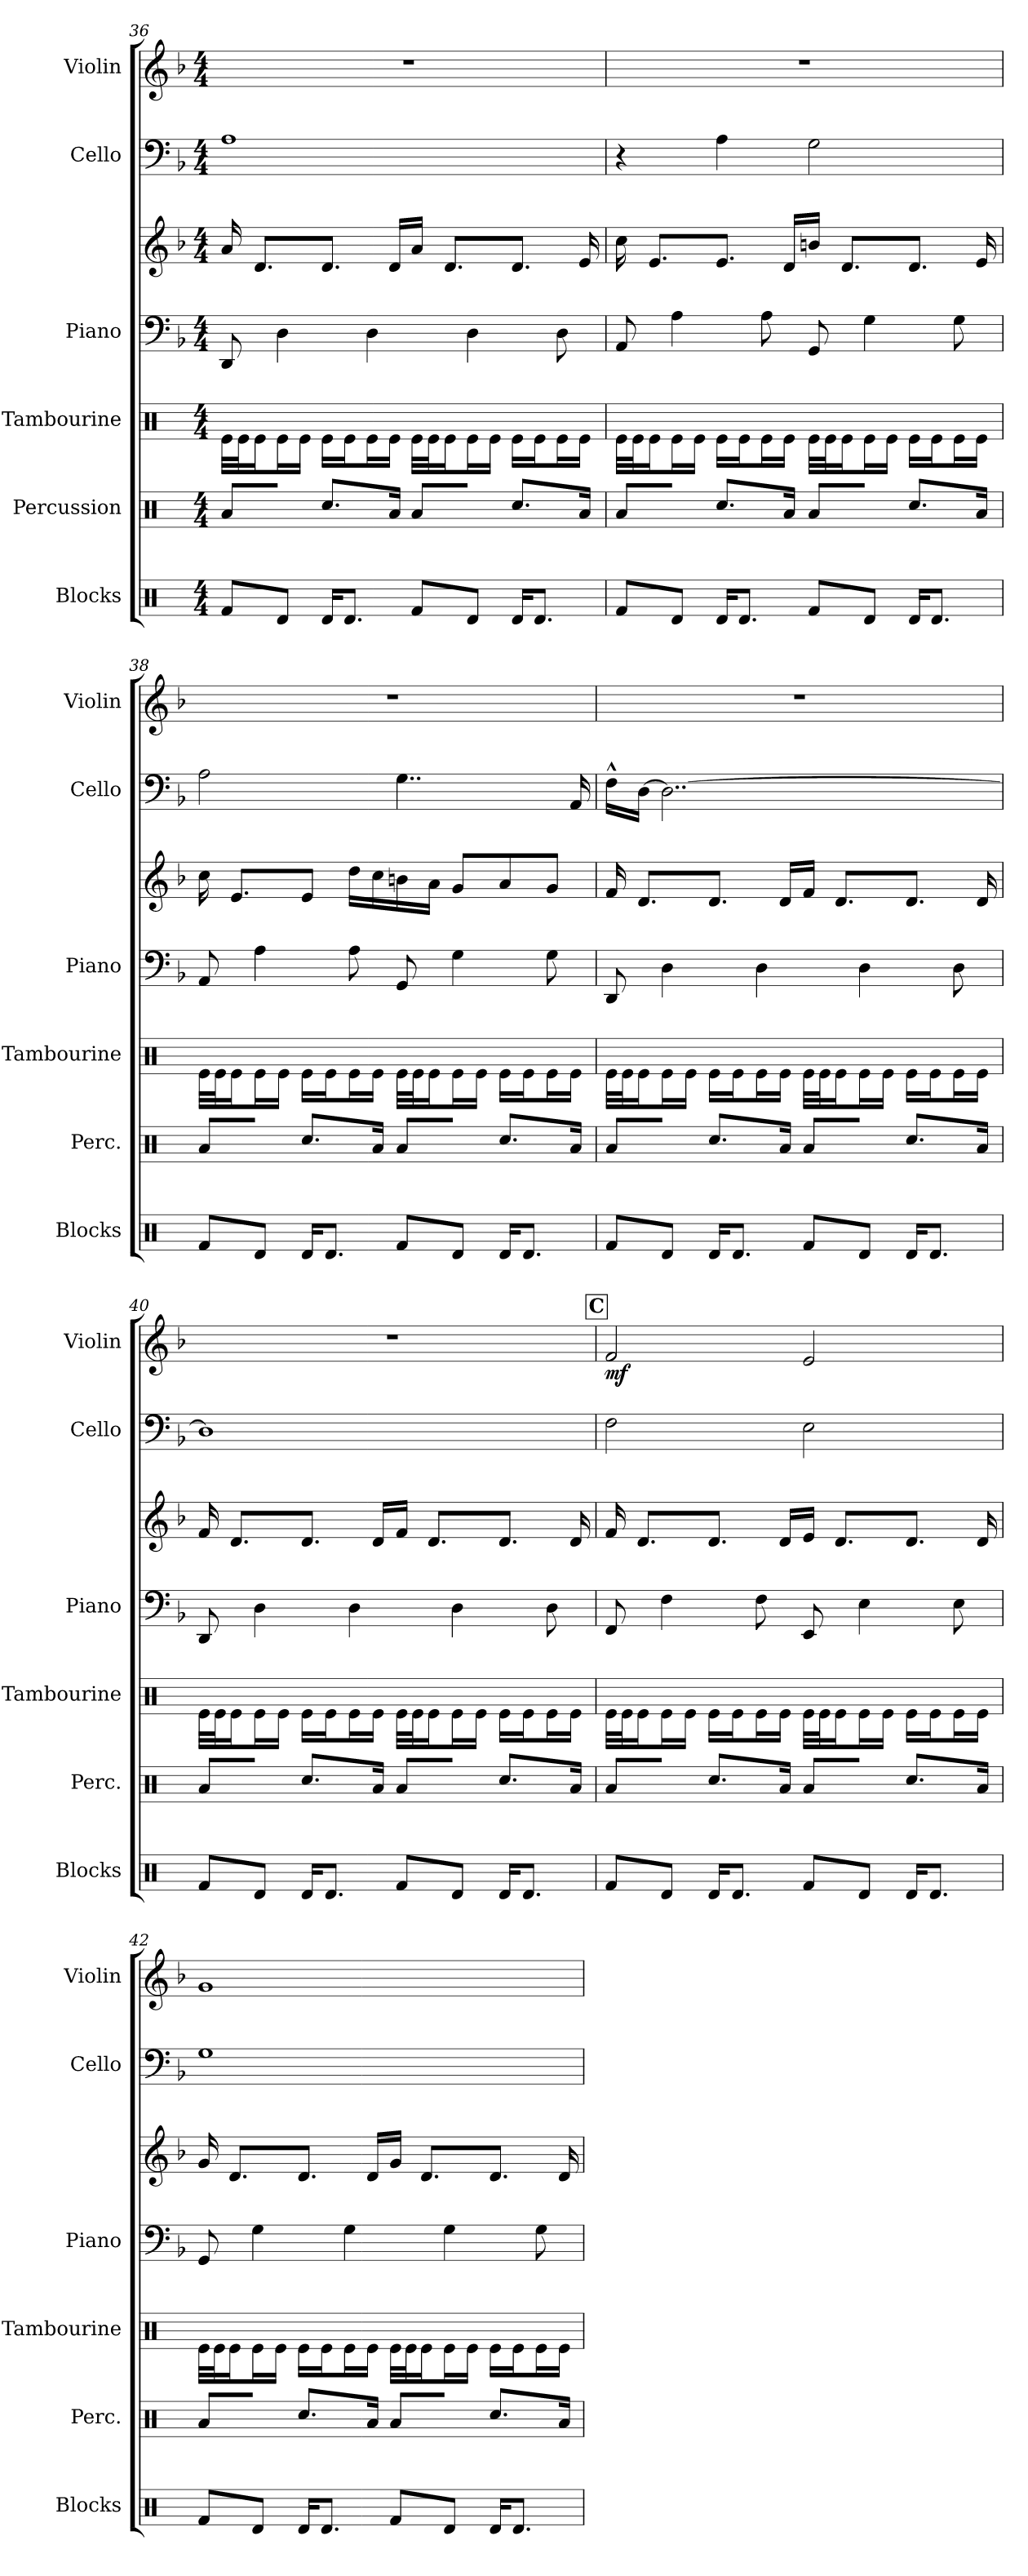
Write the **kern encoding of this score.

**kern	**kern	**kern	**kern	**kern	**kern	**kern	**dynam
*part6	*part5	*part4	*part3	*part3	*part2	*part1	*part1
*staff7	*staff6	*staff5	*staff4	*staff3	*staff2	*staff1	*staff1
*I"Blocks	*I"Percussion	*I"Tambourine	*I"Piano	*	*I"Cello	*I"Violin	*
*I'Blocks	*I'Perc.	*I'Tambourine	*I'Piano	*	*I'Cello	*I'Violin	*
*clefX	*clefX	*clefX	*clefF4	*clefG2	*clefF4	*clefG2	*
*k[]	*k[]	*k[]	*k[b-]	*k[b-]	*k[b-]	*k[b-]	*
*M4/4	*M4/4	*M4/4	*M4/4	*M4/4	*M4/4	*M4/4	*
=36	=36	=36	=36	=36	=36	=36	=36
8Rf/L	8Ra/L	32Re\LLL	8DD/	16a/	1A	1r	.
.	.	32Re\J	.	.	.	.	.
.	.	16Re\J	.	8.d/L	.	.	.
8Rd/J	8R/J	16Re\L	4D\	.	.	.	.
.	.	16Re\JJ	.	.	.	.	.
16Rd/KL	8.Rcc/L	16Re\LL	.	8.d/J	.	.	.
8.Rd/J	.	16Re\J	.	.	.	.	.
.	.	16Re\L	4D\	.	.	.	.
.	16Ra\Jk	16Re\JJ	.	16d/LL	.	.	.
8Rf/L	8Ra/L	32Re\LLL	.	16a/JJ	.	.	.
.	.	32Re\J	.	.	.	.	.
.	.	16Re\J	.	8.d/L	.	.	.
8Rd/J	8R/J	16Re\L	4D\	.	.	.	.
.	.	16Re\JJ	.	.	.	.	.
16Rd/KL	8.Rcc/L	16Re\LL	.	8.d/J	.	.	.
8.Rd/J	.	16Re\J	.	.	.	.	.
.	.	16Re\L	8D\	.	.	.	.
.	16Ra\Jk	16Re\JJ	.	16e/	.	.	.
!!LO:LB:g=z
=37	=37	=37	=37	=37	=37	=37	=37
8Rf/L	8Ra/L	32Re\LLL	8AA/	16cc\	4r	1r	.
.	.	32Re\J	.	.	.	.	.
.	.	16Re\J	.	8.e/L	.	.	.
8Rd/J	8R/J	16Re\L	4A\	.	.	.	.
.	.	16Re\JJ	.	.	.	.	.
16Rd/KL	8.Rcc/L	16Re\LL	.	8.e/J	4A\	.	.
8.Rd/J	.	16Re\J	.	.	.	.	.
.	.	16Re\L	8A\	.	.	.	.
.	16Ra\Jk	16Re\JJ	.	16d/LL	.	.	.
8Rf/L	8Ra/L	32Re\LLL	8GG/	16bn/JJ	2G\	.	.
.	.	32Re\J	.	.	.	.	.
.	.	16Re\J	.	8.d/L	.	.	.
8Rd/J	8R/J	16Re\L	4G\	.	.	.	.
.	.	16Re\JJ	.	.	.	.	.
16Rd/KL	8.Rcc/L	16Re\LL	.	8.d/J	.	.	.
8.Rd/J	.	16Re\J	.	.	.	.	.
.	.	16Re\L	8G\	.	.	.	.
.	16Ra\Jk	16Re\JJ	.	16e/	.	.	.
=38	=38	=38	=38	=38	=38	=38	=38
8Rf/L	8Ra/L	32Re\LLL	8AA/	16cc\	2A\	1r	.
.	.	32Re\J	.	.	.	.	.
.	.	16Re\J	.	8.e/L	.	.	.
8Rd/J	8R/J	16Re\L	4A\	.	.	.	.
.	.	16Re\JJ	.	.	.	.	.
16Rd/KL	8.Rcc/L	16Re\LL	.	8e/J	.	.	.
8.Rd/J	.	16Re\J	.	.	.	.	.
.	.	16Re\L	8A\	16dd\LL	.	.	.
.	16Ra\Jk	16Re\JJ	.	16cc\	.	.	.
8Rf/L	8Ra/L	32Re\LLL	8GG/	16bn\	4..G\	.	.
.	.	32Re\J	.	.	.	.	.
.	.	16Re\J	.	16a\JJ	.	.	.
8Rd/J	8R/J	16Re\L	4G\	8g/L	.	.	.
.	.	16Re\JJ	.	.	.	.	.
16Rd/KL	8.Rcc/L	16Re\LL	.	8a/	.	.	.
8.Rd/J	.	16Re\J	.	.	.	.	.
.	.	16Re\L	8G\	8g/J	.	.	.
.	16Ra\Jk	16Re\JJ	.	.	16AA/	.	.
=39	=39	=39	=39	=39	=39	=39	=39
8Rf/L	8Ra/L	32Re\LLL	8DD/	16f/	16F^^\LL	1r	.
.	.	32Re\J	.	.	.	.	.
.	.	16Re\J	.	8.d/L	[16D\JJ	.	.
8Rd/J	8R/J	16Re\L	4D\	.	2..D\_	.	.
.	.	16Re\JJ	.	.	.	.	.
16Rd/KL	8.Rcc/L	16Re\LL	.	8.d/J	.	.	.
8.Rd/J	.	16Re\J	.	.	.	.	.
.	.	16Re\L	4D\	.	.	.	.
.	16Ra\Jk	16Re\JJ	.	16d/LL	.	.	.
8Rf/L	8Ra/L	32Re\LLL	.	16f/JJ	.	.	.
.	.	32Re\J	.	.	.	.	.
.	.	16Re\J	.	8.d/L	.	.	.
8Rd/J	8R/J	16Re\L	4D\	.	.	.	.
.	.	16Re\JJ	.	.	.	.	.
16Rd/KL	8.Rcc/L	16Re\LL	.	8.d/J	.	.	.
8.Rd/J	.	16Re\J	.	.	.	.	.
.	.	16Re\L	8D\	.	.	.	.
.	16Ra\Jk	16Re\JJ	.	16d/	.	.	.
=40	=40	=40	=40	=40	=40	=40	=40
8Rf/L	8Ra/L	32Re\LLL	8DD/	16f/	1D]	1r	.
.	.	32Re\J	.	.	.	.	.
.	.	16Re\J	.	8.d/L	.	.	.
8Rd/J	8R/J	16Re\L	4D\	.	.	.	.
.	.	16Re\JJ	.	.	.	.	.
16Rd/KL	8.Rcc/L	16Re\LL	.	8.d/J	.	.	.
8.Rd/J	.	16Re\J	.	.	.	.	.
.	.	16Re\L	4D\	.	.	.	.
.	16Ra\Jk	16Re\JJ	.	16d/LL	.	.	.
8Rf/L	8Ra/L	32Re\LLL	.	16f/JJ	.	.	.
.	.	32Re\J	.	.	.	.	.
.	.	16Re\J	.	8.d/L	.	.	.
8Rd/J	8R/J	16Re\L	4D\	.	.	.	.
.	.	16Re\JJ	.	.	.	.	.
16Rd/KL	8.Rcc/L	16Re\LL	.	8.d/J	.	.	.
8.Rd/J	.	16Re\J	.	.	.	.	.
.	.	16Re\L	8D\	.	.	.	.
.	16Ra\Jk	16Re\JJ	.	16d/	.	.	.
!!LO:PB:g=z
!!LO:REH:place=s1:a:B:fs=18:t=C
=41	=41	=41	=41	=41	=41	=41	=41
!	!	!	!	!	!	!	!LO:DY:b
8Rf/L	8Ra/L	32Re\LLL	8FF/	16f/	2F\	2f/	mf
.	.	32Re\J	.	.	.	.	.
.	.	16Re\J	.	8.d/L	.	.	.
8Rd/J	8R/J	16Re\L	4F\	.	.	.	.
.	.	16Re\JJ	.	.	.	.	.
16Rd/KL	8.Rcc/L	16Re\LL	.	8.d/J	.	.	.
8.Rd/J	.	16Re\J	.	.	.	.	.
.	.	16Re\L	8F\	.	.	.	.
.	16Ra\Jk	16Re\JJ	.	16d/LL	.	.	.
8Rf/L	8Ra/L	32Re\LLL	8EE/	16e/JJ	2E\	2e/	.
.	.	32Re\J	.	.	.	.	.
.	.	16Re\J	.	8.d/L	.	.	.
8Rd/J	8R/J	16Re\L	4E\	.	.	.	.
.	.	16Re\JJ	.	.	.	.	.
16Rd/KL	8.Rcc/L	16Re\LL	.	8.d/J	.	.	.
8.Rd/J	.	16Re\J	.	.	.	.	.
.	.	16Re\L	8E\	.	.	.	.
.	16Ra\Jk	16Re\JJ	.	16d/	.	.	.
=42	=42	=42	=42	=42	=42	=42	=42
8Rf/L	8Ra/L	32Re\LLL	8GG/	16g/	1G	1g	.
.	.	32Re\J	.	.	.	.	.
.	.	16Re\J	.	8.d/L	.	.	.
8Rd/J	8R/J	16Re\L	4G\	.	.	.	.
.	.	16Re\JJ	.	.	.	.	.
16Rd/KL	8.Rcc/L	16Re\LL	.	8.d/J	.	.	.
8.Rd/J	.	16Re\J	.	.	.	.	.
.	.	16Re\L	4G\	.	.	.	.
.	16Ra\Jk	16Re\JJ	.	16d/LL	.	.	.
8Rf/L	8Ra/L	32Re\LLL	.	16g/JJ	.	.	.
.	.	32Re\J	.	.	.	.	.
.	.	16Re\J	.	8.d/L	.	.	.
8Rd/J	8R/J	16Re\L	4G\	.	.	.	.
.	.	16Re\JJ	.	.	.	.	.
16Rd/KL	8.Rcc/L	16Re\LL	.	8.d/J	.	.	.
8.Rd/J	.	16Re\J	.	.	.	.	.
.	.	16Re\L	8G\	.	.	.	.
.	16Ra\Jk	16Re\JJ	.	16d/	.	.	.
=	=	=	=	=	=	=	=
*-	*-	*-	*-	*-	*-	*-	*-
